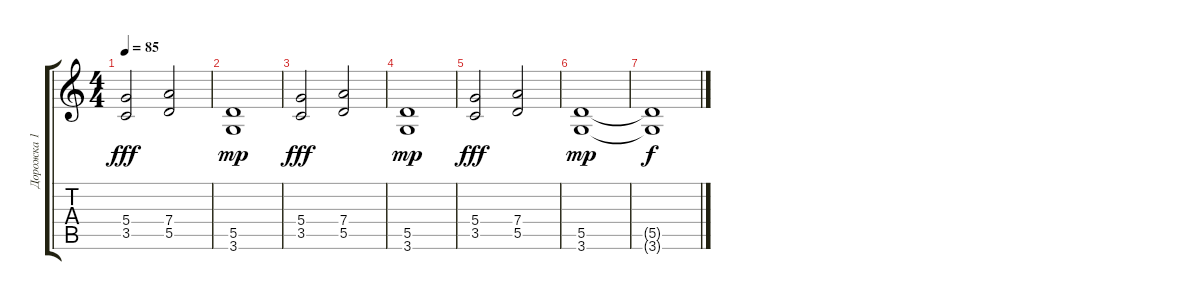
\track ("Дорожка 1" "Дорожка 1") {instrument distortionguitar}
\staff {score tabs}
\tuning (E4 B3 G3 D3 A2 E2) {hide}
\ts (4 4)
\tempo 85
\clef g2
\ks c
(5.4 3.5).2{dy fff} (7.4 5.5).2 |
(5.5 3.6).1{dy mp} |
(5.4 3.5).2{dy fff} (7.4 5.5).2 |
(5.5 3.6).1{dy mp} |
(5.4 3.5).2{dy fff} (7.4 5.5).2 |
(5.5 3.6).1{dy mp} |
(5.5{t} 3.6{t}).1{dy f}
